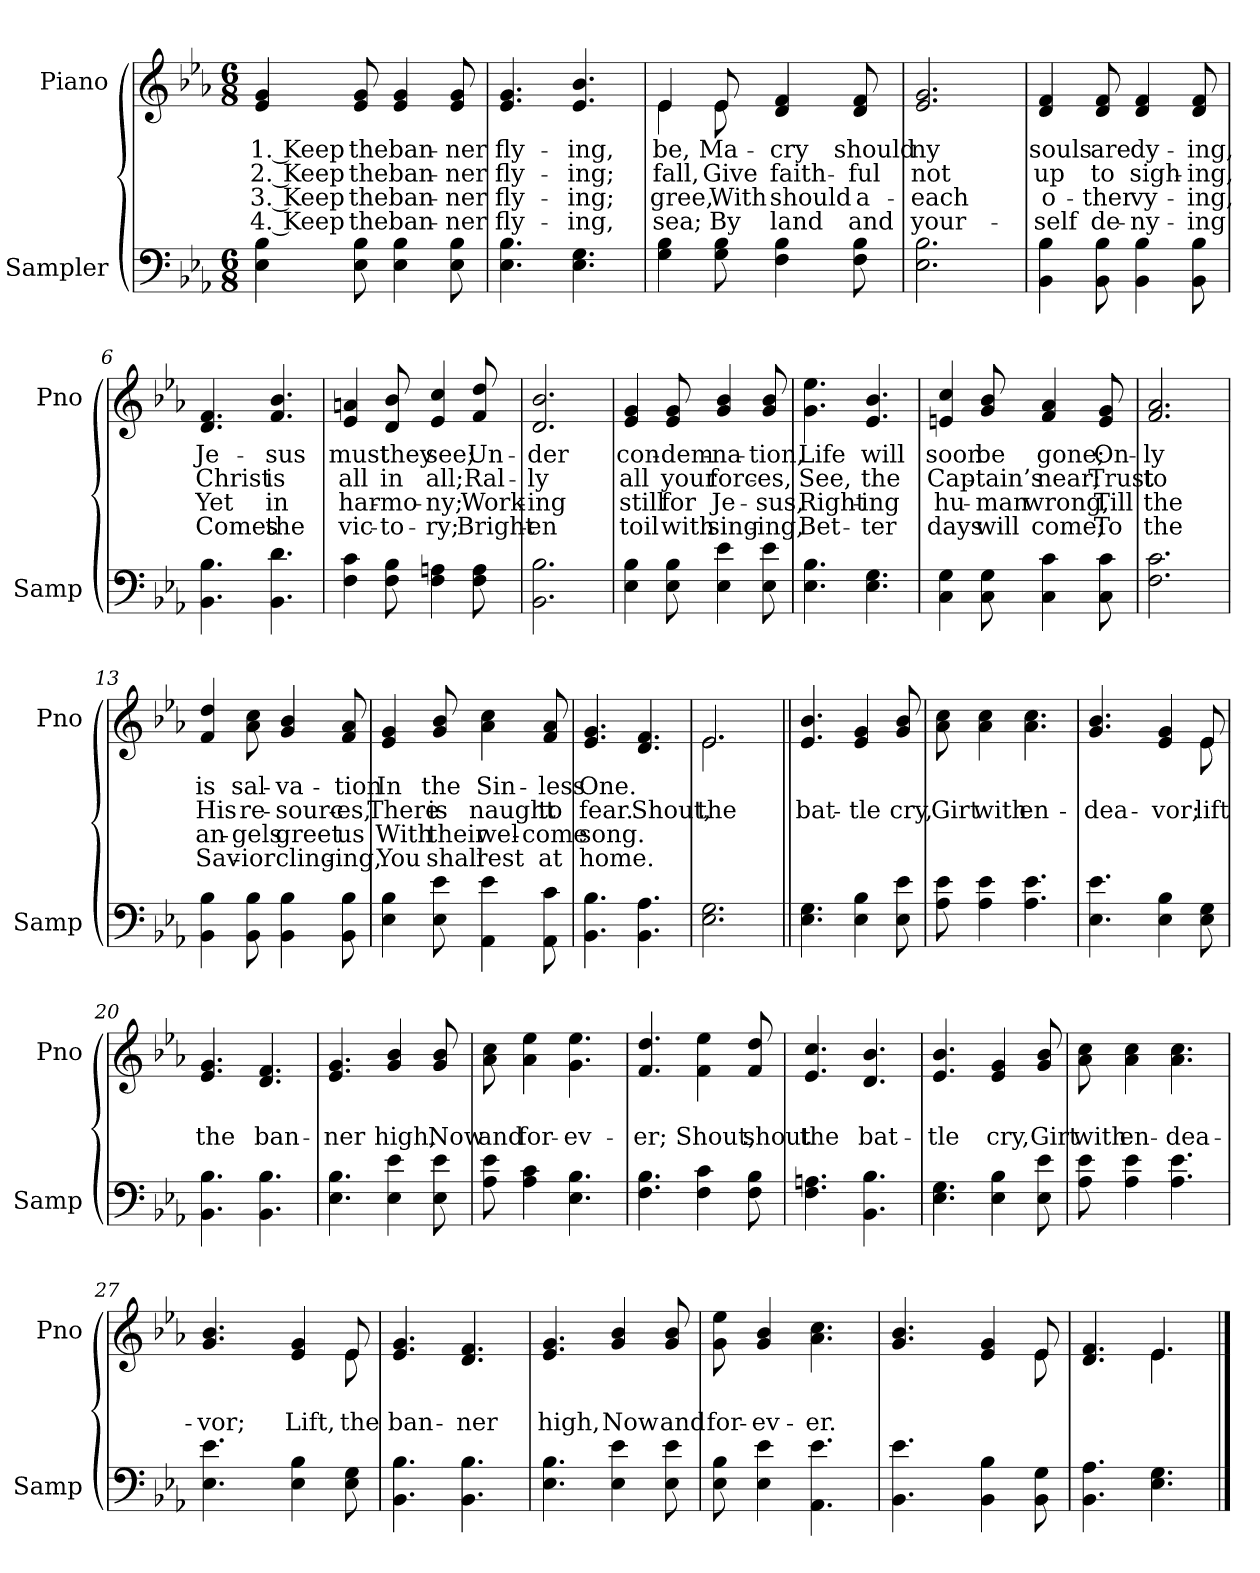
**kern	**kern	**text	**text	**text	**text
*part2	*part1	*part1	*part1	*part1	*part1
*staff2	*staff1	*staff1	*staff1	*staff1	*staff1
*I"Sampler	*I"Piano	*	*	*	*
*I'Samp	*I'Pno	*	*	*	*
*clefF4	*clefG2	*	*	*	*
*k[b-e-a-]	*k[b-e-a-]	*	*	*	*
*E-:	*E-:	*	*	*	*
*M6/8	*M6/8	*	*	*	*
=1	=1	=1	=1	=1	=1
4E- 4B-	4e- 4g	1. Keep	2. Keep	3. Keep	4. Keep
8E- 8B-	8e- 8g	the	the	the	the
4E- 4B-	4e- 4g	ban-	ban-	ban-	ban-
8E- 8B-	8e- 8g	-ner	-ner	-ner	-ner
=2	=2	=2	=2	=2	=2
4.E- 4.B-	4.e- 4.g	fly-	fly-	fly-	fly-
4.E- 4.G	4.e- 4.b-	-ing,	-ing;	-ing;	-ing,
=3	=3	=3	=3	=3	=3
*	*^	*	*	*	*
4G 4B-	4e-/	4e-	be,	fall,	-gree,	sea;
8G 8B-	8e-/	8e-	Ma-	Give	With	By
4F 4B-	4d 4f	4.ryy	cry	faith-	should	land
8F 8B-	8d 8f	.	should	-ful	a-	and
*	*v	*v	*	*	*	*
=4	=4	=4	=4	=4	=4
2.E- 2.B-	2.e- 2.g	-ny	not	each	your-
=5	=5	=5	=5	=5	=5
4BB- 4B-	4d 4f	souls	up	o-	-self
8BB- 8B-	8d 8f	are	to	-ther	de-
4BB- 4B-	4d 4f	dy-	sigh-	vy-	-ny-
8BB- 8B-	8d 8f	-ing,	-ing,	-ing,	-ing
=6	=6	=6	=6	=6	=6
4.BB- 4.B-	4.d 4.f	Je-	Christ	Yet	Comes
4.BB- 4.d	4.f 4.b-	-sus	is	in	the
=7	=7	=7	=7	=7	=7
4F 4c	4e- 4an	must	all	har-	vic-
8F 8B-	8d 8b-	they	in	-mo-	-to-
4F 4An	4e- 4cc	see;	all;	-ny;	-ry;
8F 8A	8f 8dd	Un-	Ral-	Work-	Bright-
=8	=8	=8	=8	=8	=8
2.BB- 2.B-	2.d 2.b-	-der	-ly	-ing	-en
=9	=9	=9	=9	=9	=9
4E- 4B-	4e- 4g	con-	all	still	toil
8E- 8B-	8e- 8g	-dem-	your	for	with
4E- 4e-	4g 4b-	-na-	forc-	Je-	sing-
8E- 8e-	8g 8b-	-tion,	-es,	-sus,	-ing,
=10	=10	=10	=10	=10	=10
4.E- 4.B-	4.g 4.ee-	Life	See,	Right-	Bet-
4.E- 4.G	4.e- 4.b-	will	the	-ing	-ter
=11	=11	=11	=11	=11	=11
4C 4G	4en 4cc	soon	Cap-	hu-	days
8C 8G	8g 8b-	be	-tain’s	-man	will
4C 4c	4f 4a-	gone;	near;	wrong,	come;
8C 8c	8e 8g	On-	Trust	Till	To
=12	=12	=12	=12	=12	=12
2.F 2.c	2.f 2.a-	-ly	to	the	the
=13	=13	=13	=13	=13	=13
4BB- 4B-	4f 4dd	is	His	an-	Sav-
8BB- 8B-	8a- 8cc	sal-	re-	-gels	-ior
4BB- 4B-	4g 4b-	-va-	-sourc-	greet	cling-
8BB- 8B-	8f 8a-	-tion	-es,	us	-ing,
=14	=14	=14	=14	=14	=14
4E- 4B-	4e- 4g	In	There	With	You
8E- 8e-	8g 8b-	the	is	their	shall
4AA- 4e-	4a- 4cc	Sin-	naught	wel-	rest
8AA- 8c	8f 8a-	-less	to	-come	at
=15	=15	=15	=15	=15	=15
4.BB- 4.B-	4.e- 4.g	One.	fear.	song.	home.
4.BB- 4.A-	4.d 4.f	.	Shout,	.	.
=16	=16	=16	=16	=16	=16
*	*^	*	*	*	*
2.E- 2.G	2.e-/	2.e-	.	the	.	.
=17||	=17||	=17||	=17||	=17||	=17||	=17||
!	!LO:TX:t=Refrain	!	!	!	!	!
*	*v	*v	*	*	*	*
4.E- 4.G	4.e- 4.b-	.	bat-	.	.
4E- 4B-	4e- 4g	.	-tle	.	.
8E- 8e-	8g 8b-	.	cry,	.	.
=18	=18	=18	=18	=18	=18
8A- 8e-	8a- 8cc	.	Girt	.	.
4A- 4e-	4a- 4cc	.	with	.	.
4.A- 4.e-	4.a- 4.cc	.	en-	.	.
=19	=19	=19	=19	=19	=19
*	*^	*	*	*	*
4.E- 4.e-	4.g 4.b-	8ryy	.	-dea-	.	.
*	*v	*v	*	*	*	*
4E- 4B-	4e- 4g	.	-vor;	.	.
*	*^	*	*	*	*
8E- 8G	8e-/	8e-	.	lift	.	.
*	*v	*v	*	*	*	*
=20	=20	=20	=20	=20	=20
4.BB- 4.B-	4.e- 4.g	.	the	.	.
4.BB- 4.B-	4.d 4.f	.	ban-	.	.
=21	=21	=21	=21	=21	=21
4.E- 4.B-	4.e- 4.g	.	-ner	.	.
4E- 4e-	4g 4b-	.	high,	.	.
8E- 8e-	8g 8b-	.	Now	.	.
=22	=22	=22	=22	=22	=22
8A- 8e-	8a- 8cc	.	and	.	.
4A- 4c	4a- 4ee-	.	for-	.	.
4.E- 4.B-	4.g 4.ee-	.	-ev-	.	.
=23	=23	=23	=23	=23	=23
4.F 4.B-	4.f 4.dd	.	-er;	.	.
4F 4c	4f 4ee-	.	Shout,	.	.
8F 8B-	8f 8dd	.	shout	.	.
=24	=24	=24	=24	=24	=24
4.F 4.An	4.e- 4.cc	.	the	.	.
4.BB- 4.B-	4.d 4.b-	.	bat-	.	.
=25	=25	=25	=25	=25	=25
4.E- 4.G	4.e- 4.b-	.	-tle	.	.
4E- 4B-	4e- 4g	.	cry,	.	.
8E- 8e-	8g 8b-	.	Girt	.	.
=26	=26	=26	=26	=26	=26
8A- 8e-	8a- 8cc	.	with	.	.
4A- 4e-	4a- 4cc	.	en-	.	.
4.A- 4.e-	4.a- 4.cc	.	-dea-	.	.
=27	=27	=27	=27	=27	=27
*	*^	*	*	*	*
4.E- 4.e-	4.g 4.b-	8ryy	.	-vor;	.	.
*	*v	*v	*	*	*	*
4E- 4B-	4e- 4g	.	Lift,	.	.
*	*^	*	*	*	*
8E- 8G	8e-/	8e-	.	the	.	.
*	*v	*v	*	*	*	*
=28	=28	=28	=28	=28	=28
4.BB- 4.B-	4.e- 4.g	.	ban-	.	.
4.BB- 4.B-	4.d 4.f	.	-ner	.	.
=29	=29	=29	=29	=29	=29
4.E- 4.B-	4.e- 4.g	.	high,	.	.
4E- 4e-	4g 4b-	.	Now	.	.
8E- 8e-	8g 8b-	.	and	.	.
=30	=30	=30	=30	=30	=30
8E- 8B-	8g 8ee-	.	for-	.	.
4E- 4e-	4g 4b-	.	-ev-	.	.
4.AA- 4.e-	4.a- 4.cc	.	-er.	.	.
=31	=31	=31	=31	=31	=31
*	*^	*	*	*	*
4.BB- 4.e-	4.g 4.b-	8ryy	.	.	.	.
*	*v	*v	*	*	*	*
4BB- 4B-	4e- 4g	.	.	.	.
*	*^	*	*	*	*
8BB- 8G	8e-/	8e-	.	.	.	.
=32	=32	=32	=32	=32	=32	=32
4.BB- 4.A-	4.d 4.f	4.ryy	.	.	.	.
4.E- 4.G	4.e-/	4.e-	.	.	.	.
*	*v	*v	*	*	*	*
==	==	==	==	==	==
*-	*-	*-	*-	*-	*-
